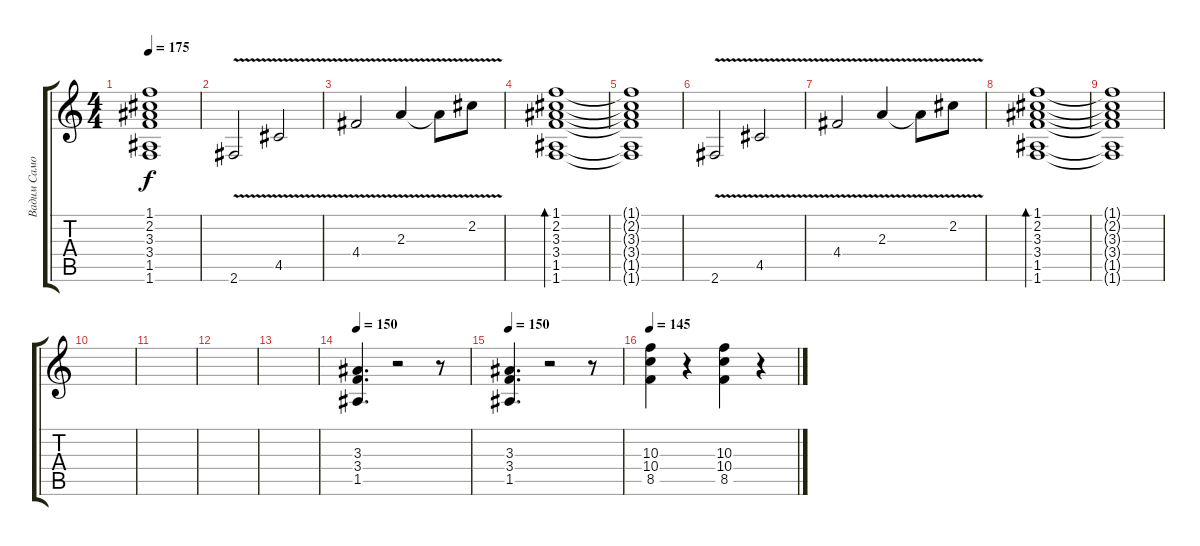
\track ("Вадим Самойлов" "Вадим Само") {instrument overdrivenguitar}
\staff {score tabs}
\tuning (E4 B3 G3 D3 A2 E2) {hide}
\ts (4 4)
\tempo 175
\clef g2
\ks c
(1.1{t} 2.2{t} 3.3{t} 3.4{t} 1.5{t} 1.6{t}).1{dy f} |
2.6{v}.2{instrument electricguitarclean} 4.5{v}.2 |
4.4{v}.2 2.3{v}.4 2.3{t}.8 2.2{v}.8 |
(1.1 2.2 3.3 3.4 1.5 1.6).1{bd 480} |
(1.1{t} 2.2{t} 3.3{t} 3.4{t} 1.5{t} 1.6{t}).1 |
2.6{v}.2{instrument electricguitarclean} 4.5{v}.2 |
4.4{v}.2 2.3{v}.4 2.3{t}.8 2.2{v}.8 |
(1.1 2.2 3.3 3.4 1.5 1.6).1{bd 480} |
(1.1{t} 2.2{t} 3.3{t} 3.4{t} 1.5{t} 1.6{t}).1 |
|
|
|
|
\tempo 150
(3.3 3.4 1.5).4{d volume 11 instrument overdrivenguitar} r.2 r.8 |
\tempo 150
(3.3 3.4 1.5).4{d volume 11 instrument overdrivenguitar} r.2 r.8 |
\tempo 80
\tempo 145
(10.3 10.4 8.5).4 r.4 (10.3 10.4 8.5).4 r.4
